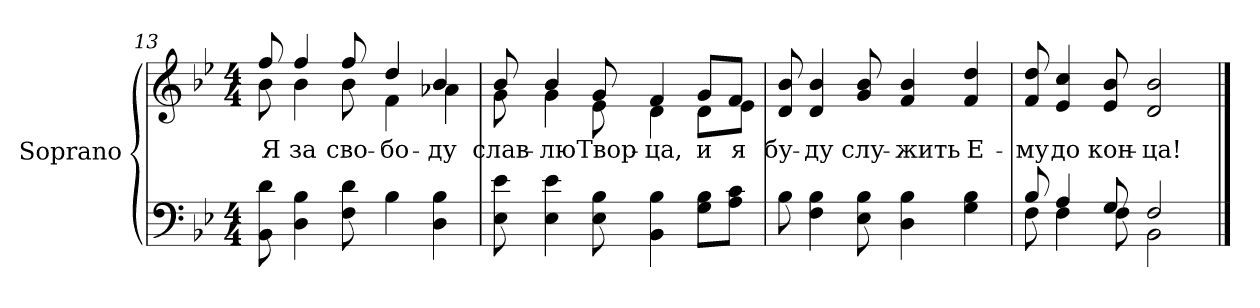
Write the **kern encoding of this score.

**kern	**kern	**text
*part1	*part1	*part1
*staff2	*staff1	*staff1
*I"Soprano	*	*
*I'S	*	*
!!LO:LB:g=z
*clefF4	*clefG2	*
*k[b-e-]	*k[b-e-]	*
*B-:	*B-:	*
*M4/4	*M4/4	*
=13	=13	=13
!	!	!LO:LY:b:color=#000000
*	*^	*
8BB-i\ 8di	8ffi/	8b-i\	Я
!	!	!	!LO:LY:b:color=#000000
4Di\ 4B-i	4ffi/	4b-i\	за
!	!	!	!LO:LY:b:color=#000000
8Fi\ 8di	8ffi/	8b-i\	сво-
!	!	!	!LO:LY:b:color=#000000
4B-i\	4ddi/	4fi\	-бо-
!	!	!	!LO:LY:b:color=#000000
4Di\ 4B-i	4b-i/	4a-Xi\	-ду
=14	=14	=14	=14
!	!	!	!LO:LY:b:color=#000000
8E-i\ 8e-i	8b-i/	8gi\	слав-
!	!	!	!LO:LY:b:color=#000000
4E-i\ 4e-i	4b-i/	4gi\	-лю
!	!	!	!LO:LY:b:color=#000000
8E-i\ 8B-i	8gi/	8e-i\	Твор-
!	!	!	!LO:LY:b:color=#000000
4BB-i\ 4B-i	4fi/	4di\	-ца,
!	!	!	!LO:LY:b:color=#000000
8Gi\ 8B-i\L	8gi/L	8di\L	и
!	!	!	!LO:LY:b:color=#000000
8Ai\ 8ci\J	8fi/J	8e-i\J	я
*	*v	*v	*
=15	=15	=15
*	*^	*
!	!	!	!LO:LY:b:color=#000000
*	*v	*v	*
8B-i\	8di/ 8b-i	бу-
!	!	!LO:LY:b:color=#000000
4Fi\ 4B-i	4di/ 4b-i	-ду
!	!	!LO:LY:b:color=#000000
8E-i\ 8B-i	8gi/ 8b-i	слу-
!	!	!LO:LY:b:color=#000000
4Di\ 4B-i	4fi/ 4b-i	-жить
!	!	!LO:LY:b:color=#000000
4Gi\ 4B-i	4fi/ 4ddi	Е-
=16	=16	=16
*^	*	*
!	!	!	!LO:LY:b:color=#000000
8B-i/	8Fi\	8fi/ 8ddi	-му
!	!	!	!LO:LY:b:color=#000000
4Ai/	4Fi\	4e-i/ 4cci	до
!	!	!	!LO:LY:b:color=#000000
8Gi/	8Fi\	8e-i/ 8b-i	кон-
!	!	!	!LO:LY:b:color=#000000
2Fi/	2BB-i\	2di/ 2b-i	-ца!
*v	*v	*	*
==	==	==
*-	*-	*-
